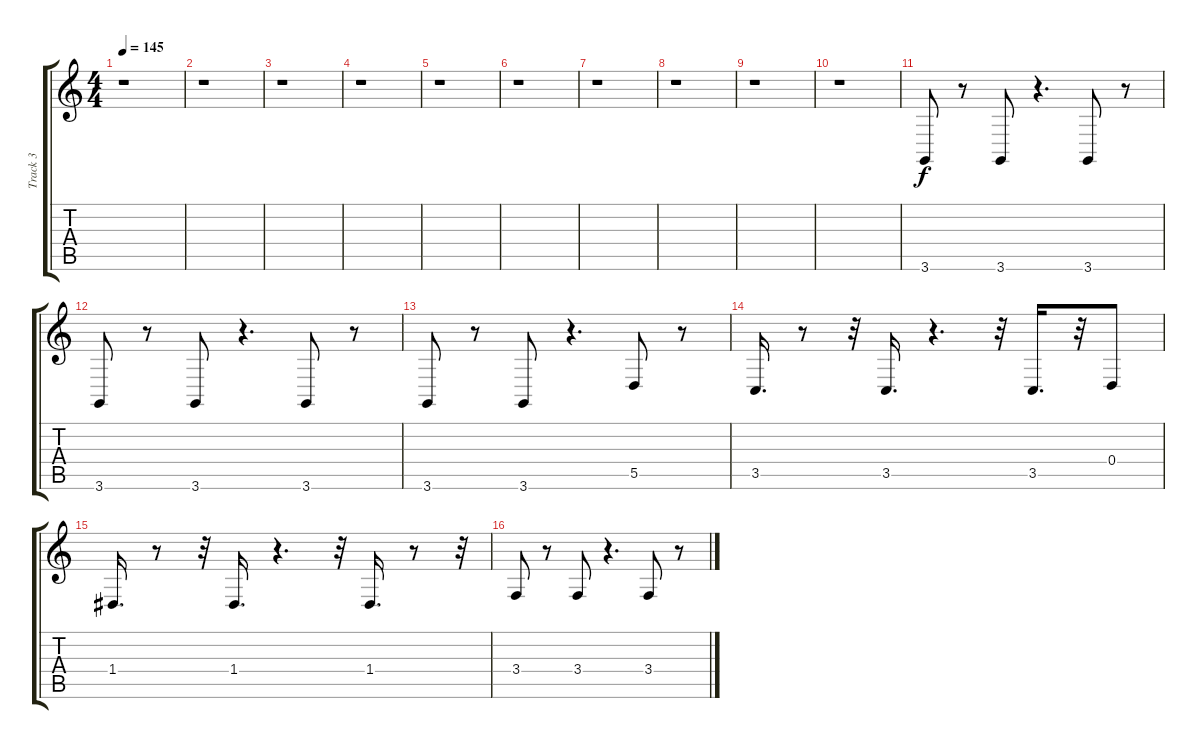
\track ("Track 3" "Track 3") {instrument lead2sawtooth}
\staff {score tabs}
\tuning (E4 B3 G3 D3 A2 E2) {hide}
\ts (4 4)
\tempo 145
\clef g2
\ks c
r.1{dy f} |
r.1 |
r.1 |
r.1 |
r.1 |
r.1 |
r.1 |
r.1 |
r.1 |
r.1 |
3.6.8 r.8 3.6.8 r.4{d} 3.6.8 r.8 |
3.6.8 r.8 3.6.8 r.4{d} 3.6.8 r.8 |
3.6.8 r.8 3.6.8 r.4{d} 5.5.8 r.8 |
3.5.16{d} r.8 r.32 3.5.16{d} r.4{d} r.32 3.5.16{d} r.32 0.4.8 |
1.4.16{d} r.8 r.32 1.4.16{d} r.4{d} r.32 1.4.16{d} r.8 r.32 |
3.4.8 r.8 3.4.8 r.4{d} 3.4.8 r.8
